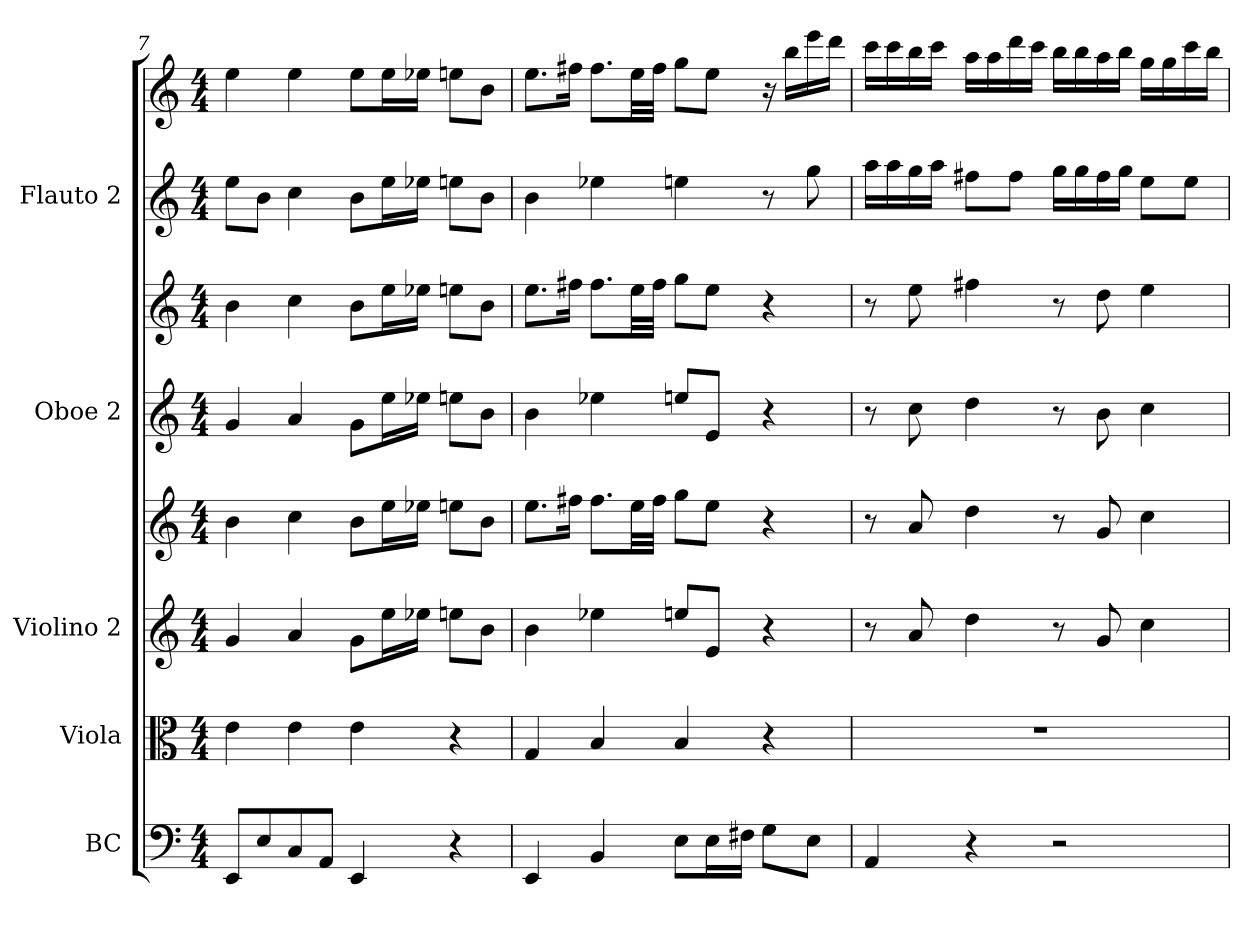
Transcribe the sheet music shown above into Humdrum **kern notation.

**kern	**kern	**kern	**kern	**kern	**kern	**kern	**kern
*part5	*part4	*part3	*part3	*part2	*part2	*part1	*part1
*staff8	*staff7	*staff6	*staff5	*staff4	*staff3	*staff2	*staff1
*I"BC	*I"Viola	*I"Violino 2	*	*I"Oboe 2	*	*I"Flauto 2	*
*I'BC	*I'Vla	*I'Vl.2	*	*I'Ob.2	*	*I'Fl.2	*
!!LO:LB:g=z
*clefF4	*clefC3	*clefG2	*clefG2	*clefG2	*clefG2	*clefG2	*clefG2
*k[]	*k[]	*k[]	*k[]	*k[]	*k[]	*k[]	*k[]
*M4/4	*M4/4	*M4/4	*M4/4	*M4/4	*M4/4	*M4/4	*M4/4
=7	=7	=7	=7	=7	=7	=7	=7
8EE/L	4e\	4g/	4b\	4g/	4b\	8ee\L	4ee\
8E/	.	.	.	.	.	8b\J	.
8C/	4e\	4a/	4cc\	4a/	4cc\	4cc\	4ee\
8AA/J	.	.	.	.	.	.	.
4EE/	4e\	8g\L	8b\L	8g\L	8b\L	8b\L	8ee\L
.	.	16ee\L	16ee\L	16ee\L	16ee\L	16ee\L	16ee\L
.	.	16ee-X\JJ	16ee-X\JJ	16ee-X\JJ	16ee-X\JJ	16ee-X\JJ	16ee-X\JJ
4r	4r	8een\L	8een\L	8een\L	8een\L	8een\L	8een\L
.	.	8b\J	8b\J	8b\J	8b\J	8b\J	8b\J
=8	=8	=8	=8	=8	=8	=8	=8
4EE/	4G/	4b\	8.ee\L	4b\	8.ee\L	4b\	8.ee\L
.	.	.	16ff#X\Jk	.	16ff#X\Jk	.	16ff#X\Jk
4BB/	4B/	4ee-X\	8.ff#\L	4ee-X\	8.ff#\L	4ee-X\	8.ff#\L
.	.	.	32ee\LL	.	32ee\LL	.	32ee\LL
.	.	.	32ff#\JJJ	.	32ff#\JJJ	.	32ff#\JJJ
8E\L	4B/	8een/L	8gg\L	8een/L	8gg\L	4een\	8gg\L
16E\L	.	8e/J	8ee\J	8e/J	8ee\J	.	8ee\J
16F#X\JJ	.	.	.	.	.	.	.
8G\L	4r	4r	4r	4r	4r	8r	16r
.	.	.	.	.	.	.	16bb\LL
8E\J	.	.	.	.	.	8gg\	16eee\
.	.	.	.	.	.	.	16ddd\JJ
!!LO:PB:g=z
=9	=9	=9	=9	=9	=9	=9	=9
4AA/	1r	8r	8r	8r	8r	16aa\LL	16ccc\LL
.	.	.	.	.	.	16aa\	16ccc\
.	.	8a/	8a/	8cc\	8ee\	16gg\	16bb\
.	.	.	.	.	.	16aa\JJ	16ccc\JJ
4r	.	4dd\	4dd\	4dd\	4ff#X\	8ff#X\L	16aa\LL
.	.	.	.	.	.	.	16aa\
.	.	.	.	.	.	8ff#\J	16ddd\
.	.	.	.	.	.	.	16ccc\JJ
2r	.	8r	8r	8r	8r	16gg\LL	16bb\LL
.	.	.	.	.	.	16gg\	16bb\
.	.	8g/	8g/	8b\	8dd\	16ff#\	16aa\
.	.	.	.	.	.	16gg\JJ	16bb\JJ
.	.	4cc\	4cc\	4cc\	4ee\	8ee\L	16gg\LL
.	.	.	.	.	.	.	16gg\
.	.	.	.	.	.	8ee\J	16ccc\
.	.	.	.	.	.	.	16bb\JJ
=	=	=	=	=	=	=	=
*-	*-	*-	*-	*-	*-	*-	*-
